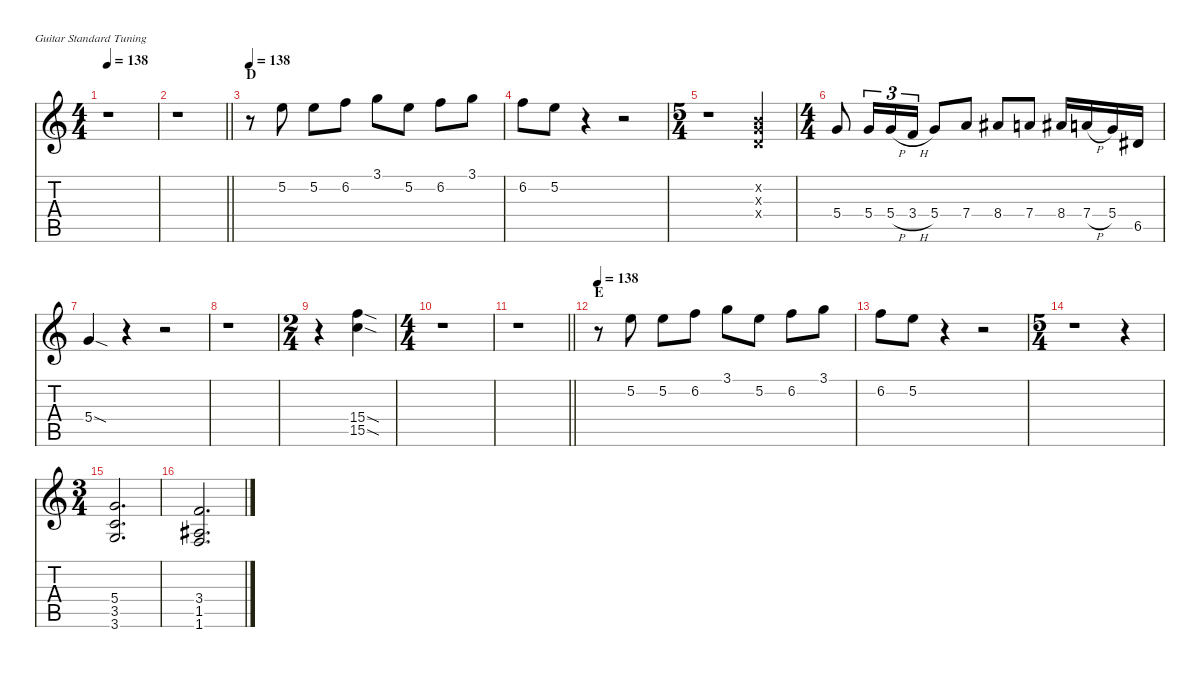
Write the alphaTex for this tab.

\defaultSystemsLayout 4
\hideDynamics
\bracketExtendMode nobrackets
\singleTrackTrackNamePolicy hidden
\multiTrackTrackNamePolicy hidden
\firstSystemTrackNameMode fullname
\firstSystemTrackNameOrientation horizontal
\otherSystemsTrackNameOrientation horizontal
\track ("Guitar 1" "dist.guit.") {instrument distortionguitar}
\staff {score tabs}
\tuning (E4 B3 G3 D3 A2 E2)
\ts (4 4)
\tempo 138
\clef g2
\ks c
r.1{dy fff beam Down} |
\barLineRight lightlight
r.1{beam Down} |
\section ("" "D")
\tempo 138
r.8{beam Down} 5.2.8{beam Down} 5.2.8{beam Down} 6.2.8{beam Down} 3.1.8{beam Down} 5.2.8{beam Down} 6.2.8{beam Down} 3.1.8{beam Down} |
6.2.8{beam Down} 5.2.8{beam Down} r.4{beam Down} r.2{beam Down} |
\ts (5 4)
r.1{beam Down} (0.2{x} 0.3{x} 0.4{x}).4{dy f beam Up} |
\ts (4 4)
5.4.8{dy fff beam Up} 5.4.16{tu (3 2) beam Up} 5.4{h}.16{tu (3 2) beam Up} 3.4{h}.16{tu (3 2) beam Up} 5.4.8{beam Up} 7.4.8{beam Up} 8.4{acc #}.8{beam Up} 7.4.8{beam Up} 8.4{acc #}.16{beam Up} 7.4{h}.16{beam Up} 5.4.16{beam Up} 6.5{acc #}.16{beam Up} |
5.4{sod}.4{beam Up} r.4{beam Up} r.2{beam Up} |
r.1{beam Down} |
\ts (2 4)
r.4{beam Down} (15.4{sod} 15.5{sod}).4{beam Down} |
\ts (4 4)
r.1{beam Down} |
\barLineRight lightlight
r.1{beam Down} |
\section ("" "E")
\tempo 138
r.8{beam Down} 5.2.8{beam Down} 5.2.8{beam Down} 6.2.8{beam Down} 3.1.8{beam Down} 5.2.8{beam Down} 6.2.8{beam Down} 3.1.8{beam Down} |
6.2.8{beam Down} 5.2.8{beam Down} r.4{beam Down} r.2{beam Down} |
\ts (5 4)
r.1{beam Down} r.4{beam Down} |
\ts (3 4)
(5.4 3.5 3.6).2{d beam Up} |
(3.4 1.5{acc #} 1.6).2{d beam Up}
